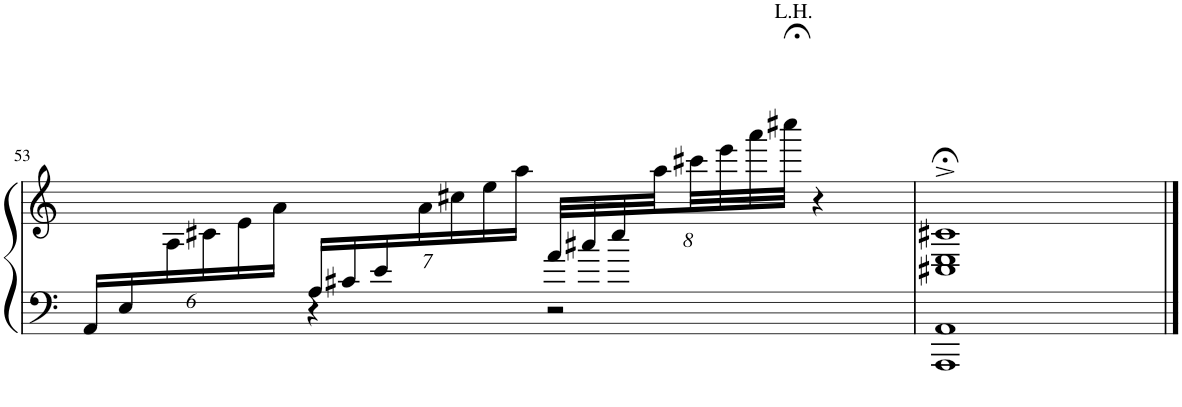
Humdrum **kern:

**kern	**kern
*part1	*part1
*staff2	*staff1
*I"Piano	*
*I'Pno.	*
!!LO:PB:g=z
*clefF4	*clefG2
*k[]	*k[]
*M4/4	*M4/4
*Xbrackettup	*
=53	=53
*^	*
24AA/LL	4ryy	12ryy
24E/	.	.
6ryy	.	24A\
.	.	24c#X\
.	.	24e\
.	.	24a\JJ
28A/LL	4r	14.ryy
28c#X/	.	.
28e/	.	.
7ryy	.	28a\
.	.	28cc#X\
.	.	28ee\
.	.	28aa\JJ
32a/LLL	2r	16.ryy
32cc#X/	.	.
32ee/	.	.
4ryy	.	32aa\
.	.	32ccc#X\
.	.	32eee\
.	.	32aaa\
!	!	!LO:TX:a:t=L.H.
.	.	32cccc#X;<\JJJ
.	.	4r
8ryy	.	.
32ryy	.	.
*v	*v	*
=54	=54
1AAA 1AA	1C#X;<^> 1E;<^> 1c#X;<^>
==	==
*-	*-
